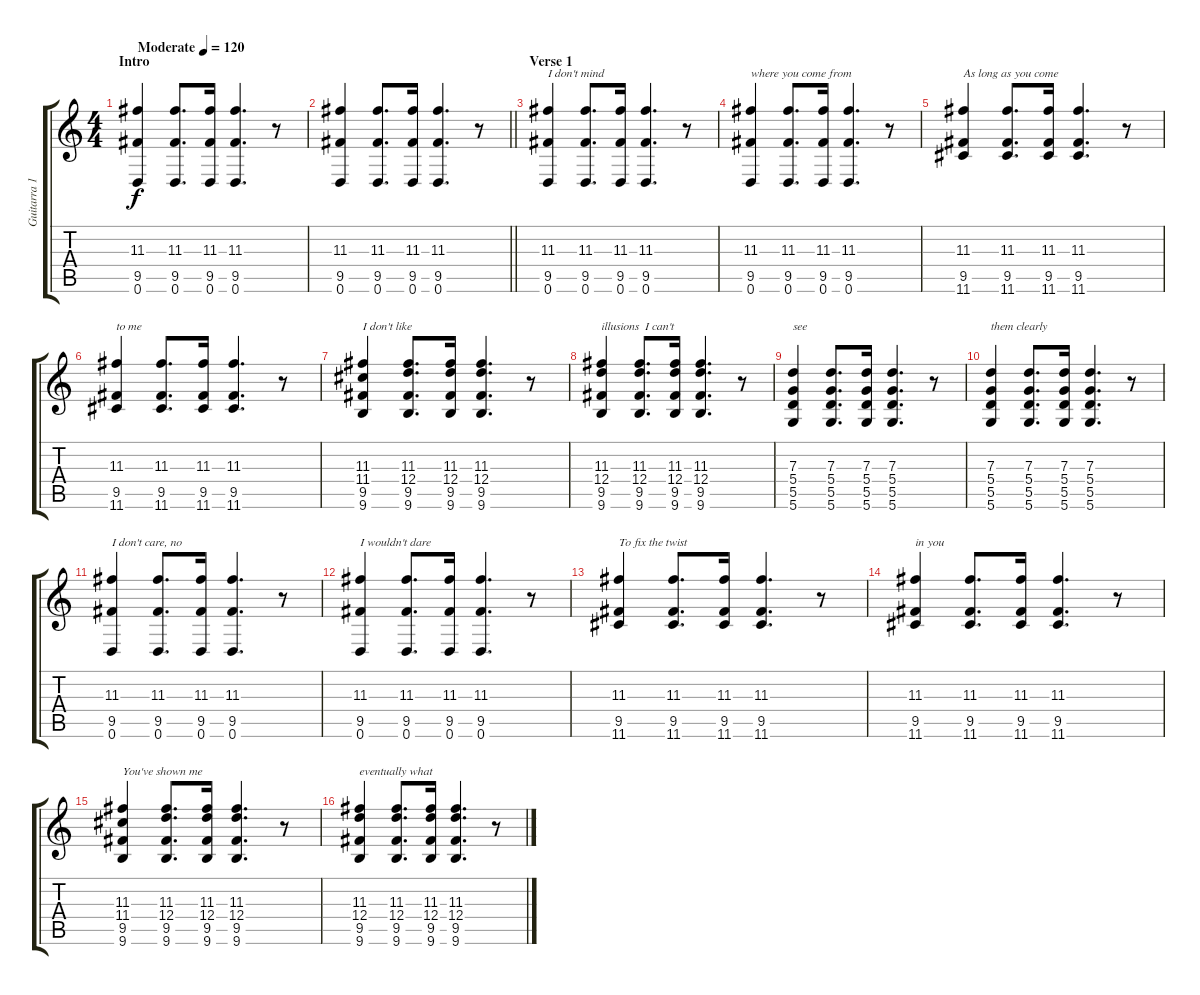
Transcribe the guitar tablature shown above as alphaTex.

\track ("Guitarra 1" "Guitarra 1") {instrument acousticguitarnylon bank 1}
\staff {score tabs}
\tuning (E4 B3 G3 D3 A2 D2) {hide}
\ts (4 4)
\section ("" "Intro")
\tempo (120 "Moderate")
\clef g2
\ks c
(11.3 9.5 0.6).4{dy f instrument acousticguitarnylon} (11.3 9.5 0.6).8{d} (11.3 9.5 0.6).16 (11.3 9.5 0.6).4{d} r.8 |
\barLineRight lightlight
(11.3 9.5 0.6).4 (11.3 9.5 0.6).8{d} (11.3 9.5 0.6).16 (11.3 9.5 0.6).4{d} r.8 |
\section ("" "Verse 1")
(11.3 9.5 0.6).4{txt "I don't mind "} (11.3 9.5 0.6).8{d} (11.3 9.5 0.6).16 (11.3 9.5 0.6).4{d} r.8 |
(11.3 9.5 0.6).4{txt "where you come from"} (11.3 9.5 0.6).8{d} (11.3 9.5 0.6).16 (11.3 9.5 0.6).4{d} r.8 |
(11.3 9.5 11.6).4{txt "As long as you come "} (11.3 9.5 11.6).8{d} (11.3 9.5 11.6).16 (11.3 9.5 11.6).4{d} r.8 |
(11.3 9.5 11.6).4{txt "to me"} (11.3 9.5 11.6).8{d} (11.3 9.5 11.6).16 (11.3 9.5 11.6).4{d} r.8 |
(11.3 11.4 9.5 9.6).4{txt "I don't like"} (11.3 12.4 9.5 9.6).8{d} (11.3 12.4 9.5 9.6).16 (11.3 12.4 9.5 9.6).4{d} r.8 |
(11.3 12.4 9.5 9.6).4{txt "illusions  I can't "} (11.3 12.4 9.5 9.6).8{d} (11.3 12.4 9.5 9.6).16 (11.3 12.4 9.5 9.6).4{d} r.8 |
(7.3 5.4 5.5 5.6).4{txt "see "} (7.3 5.4 5.5 5.6).8{d} (7.3 5.4 5.5 5.6).16 (7.3 5.4 5.5 5.6).4{d} r.8 |
(7.3 5.4 5.5 5.6).4{txt "them clearly"} (7.3 5.4 5.5 5.6).8{d} (7.3 5.4 5.5 5.6).16 (7.3 5.4 5.5 5.6).4{d} r.8 |
(11.3 9.5 0.6).4{txt "I don't care, no "} (11.3 9.5 0.6).8{d} (11.3 9.5 0.6).16 (11.3 9.5 0.6).4{d} r.8 |
(11.3 9.5 0.6).4{txt "I wouldn't dare"} (11.3 9.5 0.6).8{d} (11.3 9.5 0.6).16 (11.3 9.5 0.6).4{d} r.8 |
(11.3 9.5 11.6).4{txt "To fix the twist "} (11.3 9.5 11.6).8{d} (11.3 9.5 11.6).16 (11.3 9.5 11.6).4{d} r.8 |
(11.3 9.5 11.6).4{txt "in you"} (11.3 9.5 11.6).8{d} (11.3 9.5 11.6).16 (11.3 9.5 11.6).4{d} r.8 |
(11.3 11.4 9.5 9.6).4{txt "You've shown me "} (11.3 12.4 9.5 9.6).8{d} (11.3 12.4 9.5 9.6).16 (11.3 12.4 9.5 9.6).4{d} r.8 |
(11.3 12.4 9.5 9.6).4{txt "eventually what "} (11.3 12.4 9.5 9.6).8{d} (11.3 12.4 9.5 9.6).16 (11.3 12.4 9.5 9.6).4{d} r.8
